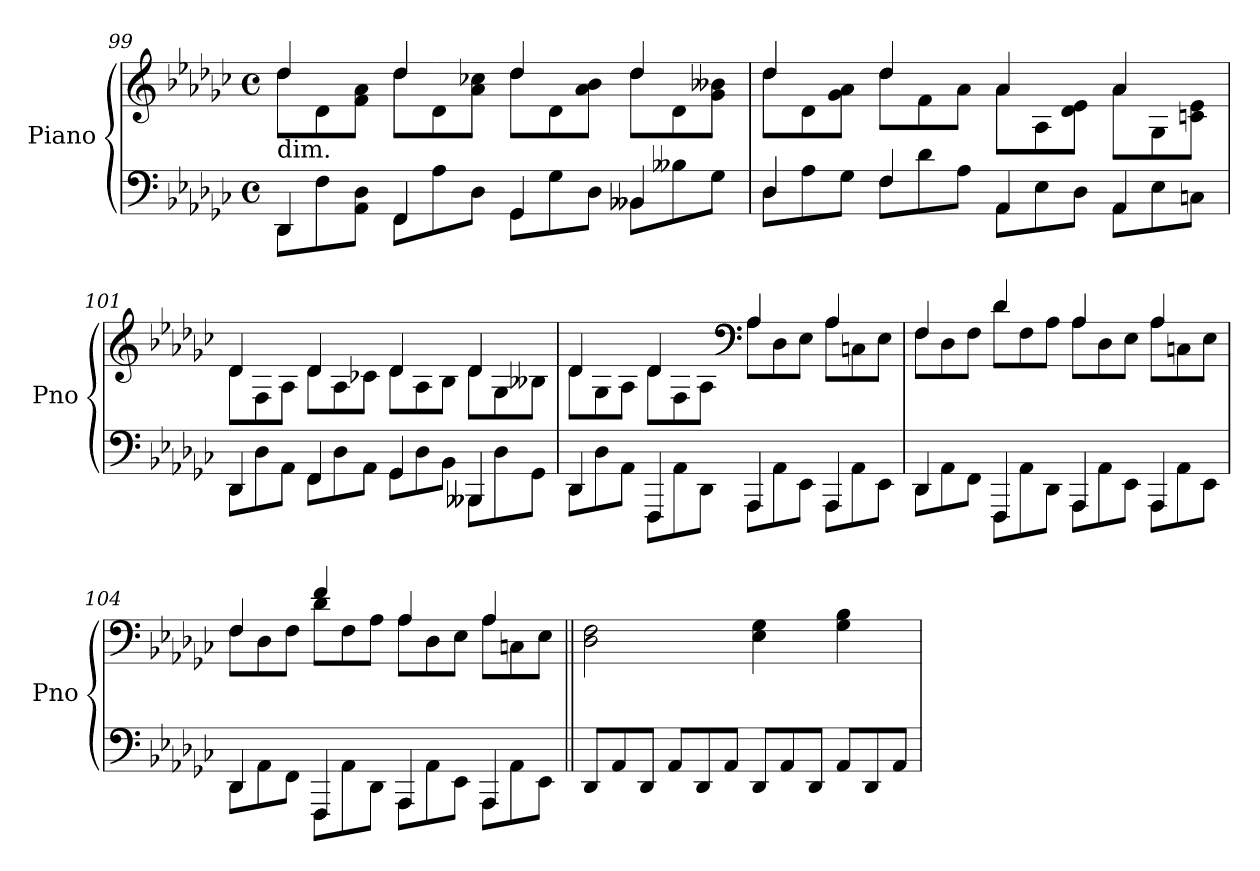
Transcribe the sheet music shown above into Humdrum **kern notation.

**kern	**kern
*part1	*part1
*staff2	*staff1
*I"Piano	*
*I'Pno	*
*clefF4	*clefG2
*k[b-e-a-d-g-c-]	*k[b-e-a-d-g-c-]
*G-:	*G-:
*M4/4	*M4/4
*met(c)	*met(c)
=99	=99
*^	*^
*	*Xtuplet	*	*Xtuplet
!	!	!LO:TX:b:t=dim.	!
4DD-/	12DD-\L	4dd-/	12dd-\L
.	12F\	.	12d-\
.	12AA-\ 12D-\J	.	12f\ 12a-\J
4FF/	12FF\L	4dd-/	12dd-\L
.	12A-\	.	12d-\
.	12D-\J	.	12a-\ 12cc-X\J
4GG-/	12GG-\L	4dd-/	12dd-\L
.	12G-\	.	12d-\
.	12D-\J	.	12a-\ 12b-\J
4BB--X/	12BB--\L	4dd-/	12dd-\L
.	12B--X\	.	12d-\
.	12G-\J	.	12g-\ 12b--X\J
=100	=100	=100	=100
4D-/	12D-\L	4dd-/	12dd-\L
.	12A-\	.	12d-\
.	12G-\J	.	12g-\ 12a-\J
4F/	12F\L	4dd-/	12dd-\L
.	12d-\	.	12f\
.	12A-\J	.	12a-\J
4AA-/	12AA-\L	4a-/	12a-\L
.	12E-\	.	12A-\
.	12D-\J	.	12d-\ 12e-\J
4AA-/	12AA-\L	4a-/	12a-\L
.	12E-\	.	12G-\
.	12Cn\J	.	12cn\ 12e-\J
!!LO:LB:g=z	!!
=101	=101	=101	=101
4DD-/	12DD-\L	4d-/	12d-\L
.	12D-\	.	12F\
.	12AA-\J	.	12A-\J
4FF/	12FF\L	4d-/	12d-\L
.	12D-\	.	12A-\
.	12AA-\J	.	12c-X\J
4GG-/	12GG-\L	4d-/	12d-\L
.	12D-\	.	12A-\
.	12BB-\J	.	12B-\J
4BBB--X/	12BBB--\L	4d-/	12d-\L
.	12D-\	.	12G-\
.	12GG-\J	.	12B--X\J
=102	=102	=102	=102
4DD-/	12DD-\L	4d-/	12d-\L
.	12D-\	.	12G-\
.	12AA-\J	.	12A-\J
4FFF/	12FFF\L	4d-/	12d-\L
.	12AA-\	.	12F\
.	12DD-\J	.	12A-\J
*	*	*clefF4	*
4AAA-/	12AAA-\L	4A-/	12A-\L
.	12AA-\	.	12D-\
.	12EE-\J	.	12E-\J
4AAA-/	12AAA-\L	4A-/	12A-\L
.	12AA-\	.	12Cn\
.	12EE-\J	.	12E-\J
=103	=103	=103	=103
4DD-/	12DD-\L	4F/	12F\L
.	12AA-\	.	12D-\
.	12FF\J	.	12F\J
4FFF/	12FFF\L	4d-/	12d-\L
.	12AA-\	.	12F\
.	12DD-\J	.	12A-\J
4AAA-/	12AAA-\L	4A-/	12A-\L
.	12AA-\	.	12D-\
.	12EE-\J	.	12E-\J
4AAA-/	12AAA-\L	4A-/	12A-\L
.	12AA-\	.	12Cn\
.	12EE-\J	.	12E-\J
!!LO:LB:g=z	!!
=104	=104	=104	=104
4DD-/	12DD-\L	4F/	12F\L
.	12AA-\	.	12D-\
.	12FF\J	.	12F\J
4FFF/	12FFF\L	4f/	12d-\L
.	12AA-\	.	12F\
.	12DD-\J	.	12A-\J
4AAA-/	12AAA-\L	4A-/	12A-\L
.	12AA-\	.	12D-\
.	12EE-\J	.	12E-\J
4AAA-/	12AAA-\L	4A-/	12A-\L
.	12AA-\	.	12Cn\
.	12EE-\J	.	12E-\J
=105||	=105||	=105||	=105||
!	!	!LO:TX:b:t=p, et très lié	!
*v	*v	*	*
*	*v	*v
12DD-/L	2D-\ 2F\
12AA-/	.
12DD-/J	.
12AA-/L	.
12DD-/	.
12AA-/J	.
12DD-/L	4E-\ 4G-\
12AA-/	.
12DD-/J	.
12AA-/L	4G-\ 4B-\
12DD-/	.
12AA-/J	.
=	=
*-	*-
